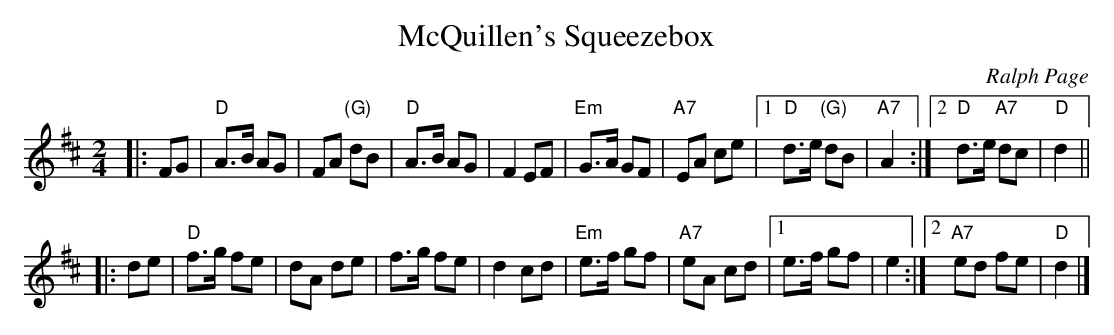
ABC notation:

X:1
T: McQuillen's Squeezebox
C: Ralph Page
M: 2/4
L: 1/8
K: D
|: FG |\
"D"A>B AG | FA "(G)"dB | "D"A>B AG | F2 EF |\
"Em"G>A GF | "A7"EA ce |1 "D"d>e "(G)"dB | "A7"A2 :|2 "D"d>e "A7"dc | "D"d2 ||
|: de |\
"D"f>g fe | dA de | f>g fe | d2 cd |\
"Em"e>f gf | "A7"eA cd |1 e>f gf | e2 :|2 "A7"ed fe | "D"d2 |]
